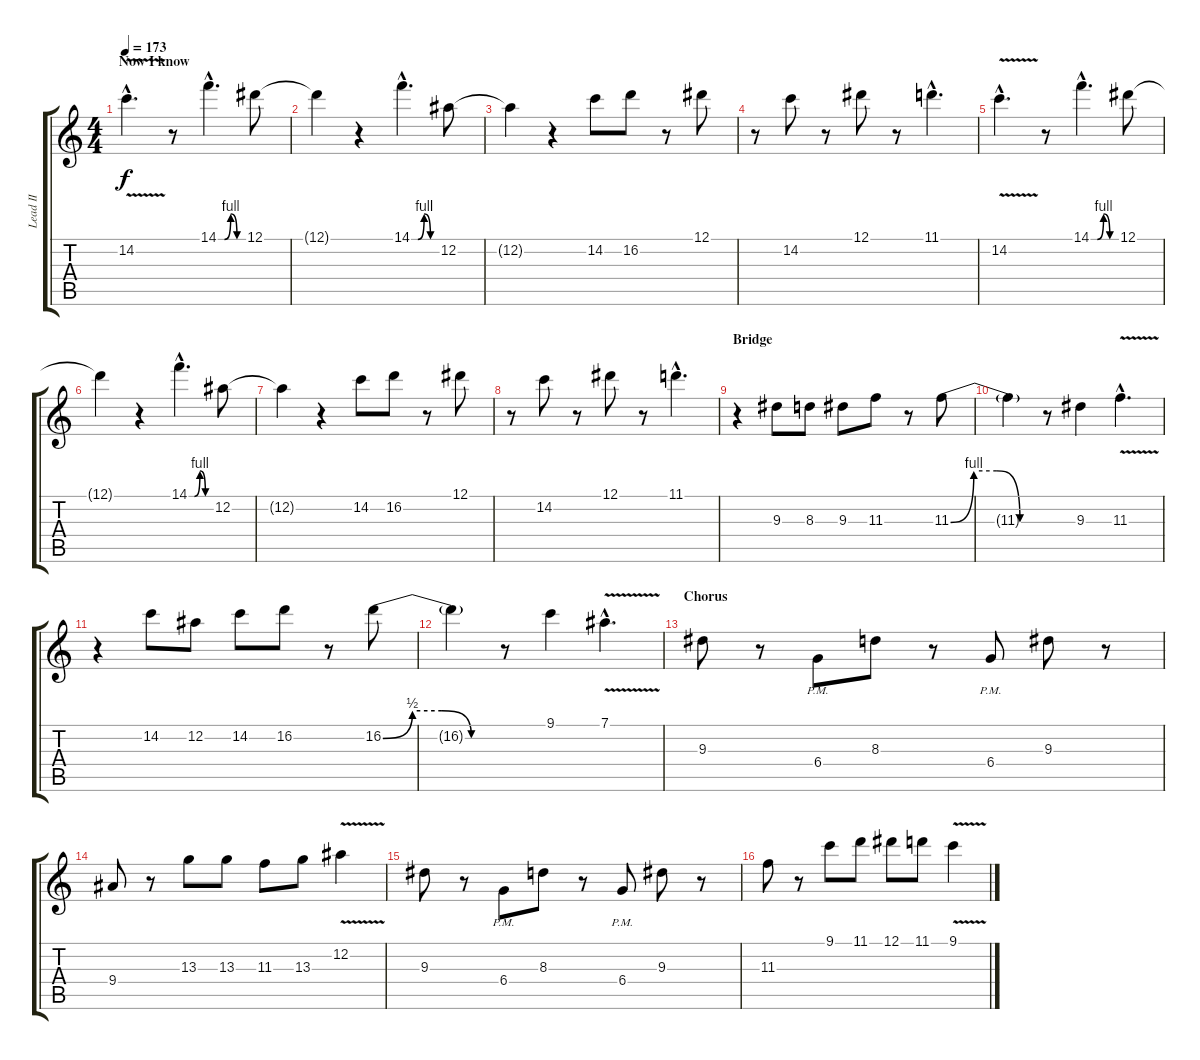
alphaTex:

\track ("Lead II" "Lead II") {instrument overdrivenguitar}
\staff {score tabs}
\tuning (Eb4 Bb3 Gb3 Db3 Ab2 Eb2) {hide}
\ts (4 4)
\section ("" "Now I know")
\tempo 173
\clef g2
\ks c
14.2{v hac}.4{d dy f} r.8 14.1{be (custom 0 0 15 0 30 4 45 0 60 0) hac}.4{d} 12.1.8 |
12.1{t}.4 r.4 14.1{be (custom 0 0 15 0 30 4 45 0 60 0) hac}.4{d} 12.2.8 |
12.2{t}.4 r.4 14.2.8 16.2.8 r.8 12.1.8 |
r.8 14.2.8 r.8 12.1.8 r.8 11.1{hac}.4{d} |
14.2{v hac}.4{d} r.8 14.1{be (custom 0 0 15 0 30 4 45 0 60 0) hac}.4{d} 12.1.8 |
12.1{t}.4 r.4 14.1{be (custom 0 0 15 0 30 4 45 0 60 0) hac}.4{d} 12.2.8 |
12.2{t}.4 r.4 14.2.8 16.2.8 r.8 12.1.8 |
r.8 14.2.8 r.8 12.1.8 r.8 11.1{hac}.4{d} |
\section ("" "Bridge")
r.4 9.3.8 8.3.8 9.3.8 11.3.8 r.8 11.3{be (custom 0 0 15 4 30 4 45 0 60 0)}.8 |
11.3{t}.4 r.8 9.3.4 11.3{v hac}.4{d} |
r.4 14.2.8 12.2.8 14.2.8 16.2.8 r.8 16.2{be (custom 0 0 15 2 30 2 45 0 60 0)}.8 |
16.2{t}.4 r.8 9.1.4 7.1{v hac}.4{d} |
\section ("" "Chorus")
9.3.8 r.8 6.4{pm}.8 8.3.8 r.8 6.4{pm}.8 9.3.8 r.8 |
9.4.8 r.8 13.3.8 13.3.8 11.3.8 13.3.8 12.2{v}.4 |
9.3.8 r.8 6.4{pm}.8 8.3.8 r.8 6.4{pm}.8 9.3.8 r.8 |
11.3.8 r.8 9.1.8 11.1.8 12.1.8 11.1.8 9.1{v}.4
